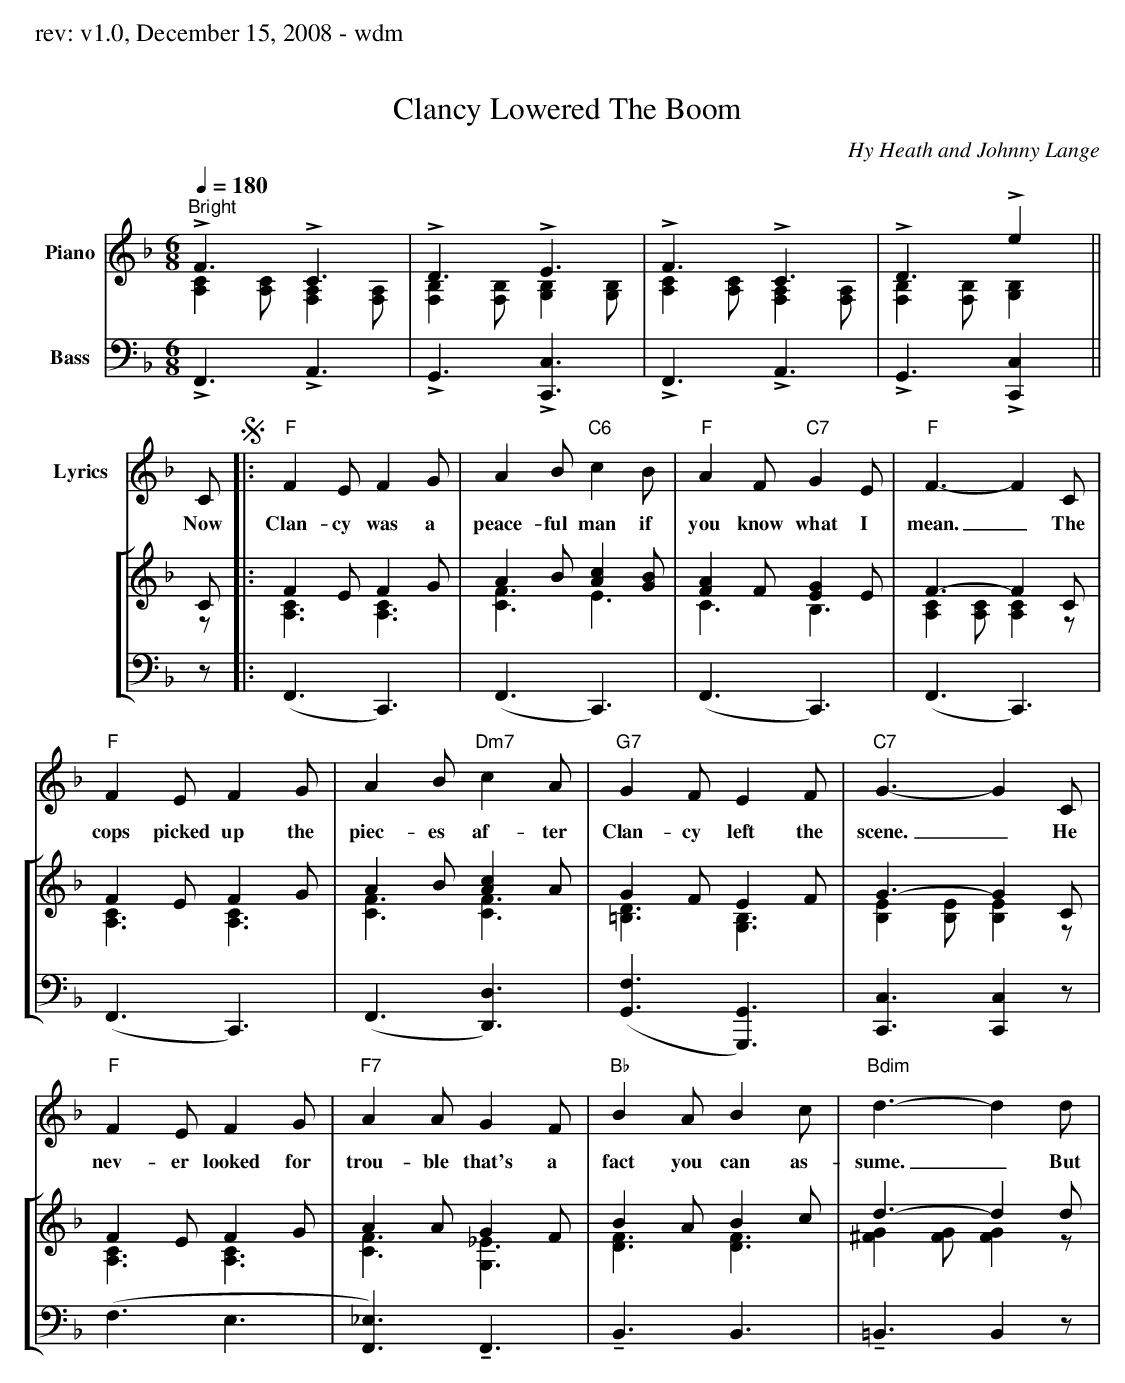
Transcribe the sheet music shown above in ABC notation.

X:1
T: Clancy Lowered The Boom
O: Hy Heath and Johnny Lange
L:abc
M: 6/8
%%staves (RH LH) B
V:L clef=treble name="Lyrics"
V:RH clef=treble name="Piano"
V:LH clef=treble
V:B clef=bass name="Bass"
Q:1/4=180
K: Fmaj
[V: RH]"^Bright"!accent!f,3 !accent!c,3 | !accent!d,3 !accent!e,3 | !accent!f,3 !accent!c,3 | !accent!d,3 !accent!e2 ||
[V: LH][a,, c,]2 [a,, c,] [f,, a,,]2 [f,, a,,] | [f,, b,,]2 [f,, b,,] [g,, b,,]2 [g,, b,,] | [a,, c,]2 [a,, c,] [f,, a,,]2 [f,, a,,] | [f,, b,,]2 [f,, b,,] [g,, b,,]2 ||
[V: B]!accent!f,,,3 !accent!a,,,3 | !accent!g,,,3 !accent![c,,, c,,]3 | !accent!f,,,3 !accent!a,,,3 | !accent!g,,,3 !accent![c,,, c,,]2 ||
%%staves L [(RH LH) B]
V:L clef=treble name="Lyrics"
V:RH clef=treble name="Piano"
V:LH clef=treble
V:B clef=bass name="Bass"
[V: L]c, !segno!|:\
w:Now
[V: RH]c, |: \
[V: LH]z |: \
[V: B]z |: \
[V: L]"F"f,2 e, f,2 g, | a,2 b, "C6"c2 b, | "F"a,2 f, "C7"g,2 e, | "F"f,3- f,2 c, |
w:Clan-cy was a peace-ful man if you know what I mean._ The
[V: RH]f,2 e, f,2 g, | a,2 b, [a, c]2 [g, b,] | [f, a,]2 f, [e, g,]2 e, | f,3- f,2 c, |
[V: LH][a,, c,]3 [a,, c,]3 | [c, f,]3 e,3 | c,3 b,,3 | [a,, c,]2 [a,, c,] [a,, c,]2 z |
[V: B](f,,,3 c,,,3) | (f,,,3 c,,,3) | (f,,,3 c,,,3) | (f,,,3 c,,,3) |
[V: L]"F"f,2 e, f,2 g, | a,2 b, "Dm7"c2 a, | "G7"g,2 f, e,2 f, | "C7"g,3- g,2 c, |
w:cops picked up the piec-es af-ter Clan-cy left the scene._ He
[V: RH]f,2 e, f,2 g, | a,2 b, [a, c]2 a, | g,2 f, e,2 f, | g,3- g,2 c, |
[V: LH][a,, c,]3 [a,, c,]3 | [c, f,]3 [c, f,]3 | [=b,, d,]3 [g,, b,,]3 | [b,, e,]2 [b,, e,] [b,, e,]2 z |
[V: B](f,,,3 c,,,3) | (f,,,3 [d,,, d,,]3) | ([g,,, f,,]3 [g,,,, g,,,]3) | [c,,, c,,]3 [c,,, c,,]2 z |
[V: L]"F"f,2 e, f,2 g, | "F7"a,2 a, g,2 f, | "Bb"b,2 a, b,2 c | "Bdim"d3- d2 d |
w:nev-er looked for trou-ble that's a fact you can as-sume._ But
[V: RH]f,2 e, f,2 g, | a,2 a, g,2 f, | b,2 a, b,2 c | d3- d2 d |
[V: LH][a,, c,]3 [a,, c,]3 | [c, f,]3 [g,, _e,]3 | [d, f,]3 [d, f,]3 | [^f, g,]2 [f, g,] [f, g,]2 z |
[V: B](f,,3 e,,3 | [f,,, _e,,]3) !tenuto!f,,,3 | !tenuto!b,,,3 b,,,3 | !tenuto!=b,,,3 b,,,2 z |
